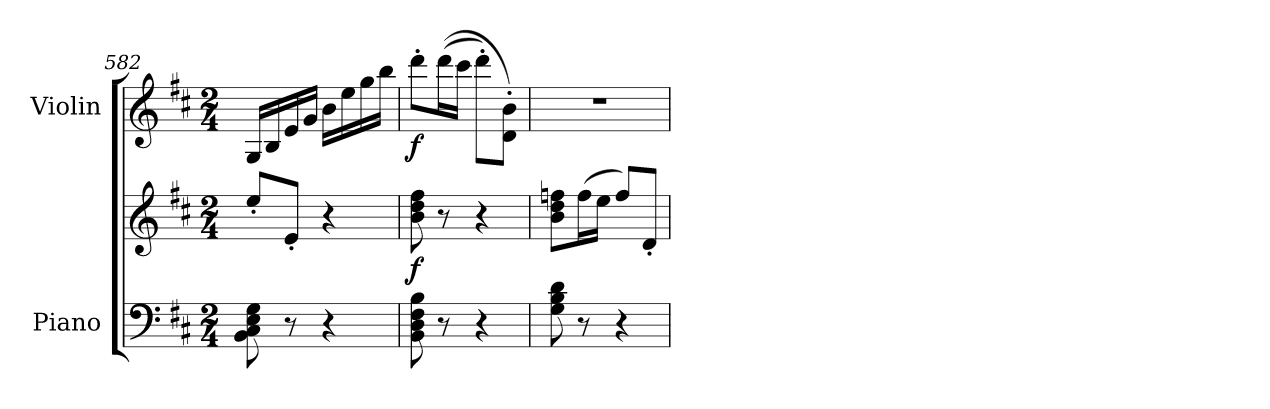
**kern	**kern	**dynam	**kern	**dynam
*part2	*part2	*part2	*part1	*part1
*staff3	*staff2	*staff2/3	*staff1	*staff1
*I"Piano	*	*	*I"Violin	*
*I'Pno.	*	*	*I'Vln.	*
!!LO:LB:g=z
*clefF4	*clefG2	*	*clefG2	*
*k[f#c#]	*k[f#c#]	*	*k[f#c#]	*
*M2/4	*M2/4	*	*M2/4	*
=582	=582	=582	=582	=582
8BB\ 8C#\ 8E\ 8G\	8ee'/L	.	16G/LL	.
.	.	.	16B/	.
8r	8e'/J	.	16e/	.
.	.	.	16g/JJ	.
4r	4r	.	16b\LL	.
.	.	.	16ee\	.
.	.	.	16gg\	.
.	.	.	16bb\JJ	.
=583	=583	=583	=583	=583
!	!	!LO:DY:b	!	!LO:DY:b
8BB\ 8D\ 8F#\ 8B\	8b\ 8dd\ 8ff#\	f	8ddd'\L	f
8r	8r	.	((16ddd\L	.
.	.	.	16ccc#\JJ	.
4r	4r	.	8ddd'\L)	.
.	.	.	8d\' 8b\'J)	.
=584	=584	=584	=584	=584
8G\ 8B\ 8d\	8b\ 8dd\ 8ffn\L	.	2r	.
8r	(16ff\L	.	.	.
.	16ee\JJ	.	.	.
4r	8ff/L)	.	.	.
.	8d'/J	.	.	.
=	=	=	=	=
*-	*-	*-	*-	*-
